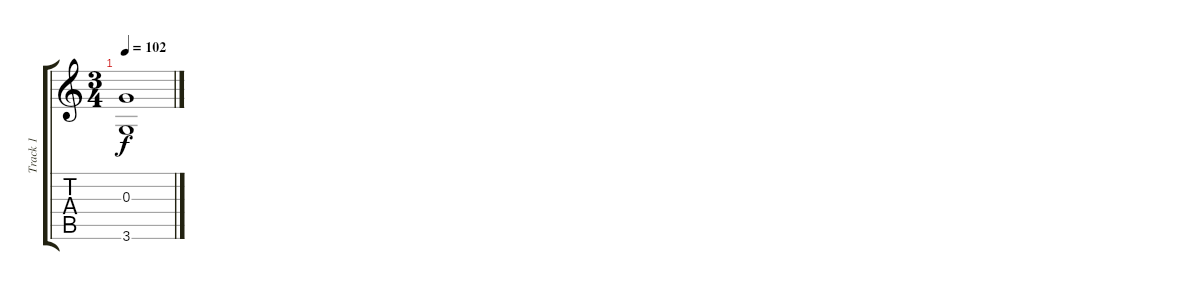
\track ("Track 1" "Track 1") {instrument acousticguitarsteel}
\staff {score tabs}
\tuning (E4 B3 G3 D3 A2 E2) {hide}
\ts (3 4)
\tempo 102
\clef g2
\ks c
(0.3 3.6).1{dy f}
